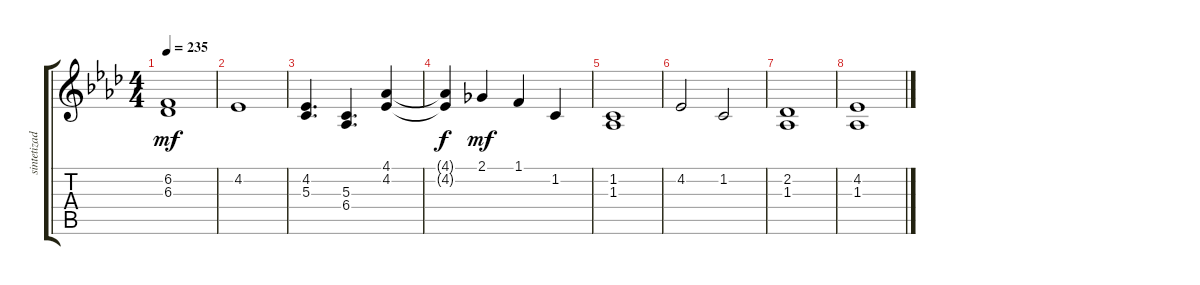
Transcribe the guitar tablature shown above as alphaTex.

\track ("sintetizador 2nd" "sintetizad") {instrument celesta}
\staff {score tabs}
\tuning (E4 B3 G3 D3 A2 E2) {hide}
\ts (4 4)
\tempo 235
\clef g2
\ks ab
(6.2 6.3).1{dy mf} |
4.2.1 |
(4.2 5.3).4{d} (5.3 6.4).4{d} (4.1 4.2).4 |
(4.1{t} 4.2{t}).4{dy f} 2.1.4{dy mf} 1.1.4 1.2.4 |
(1.2 1.3).1 |
4.2.2 1.2.2 |
(2.2 1.3).1 |
(4.2 1.3).1
